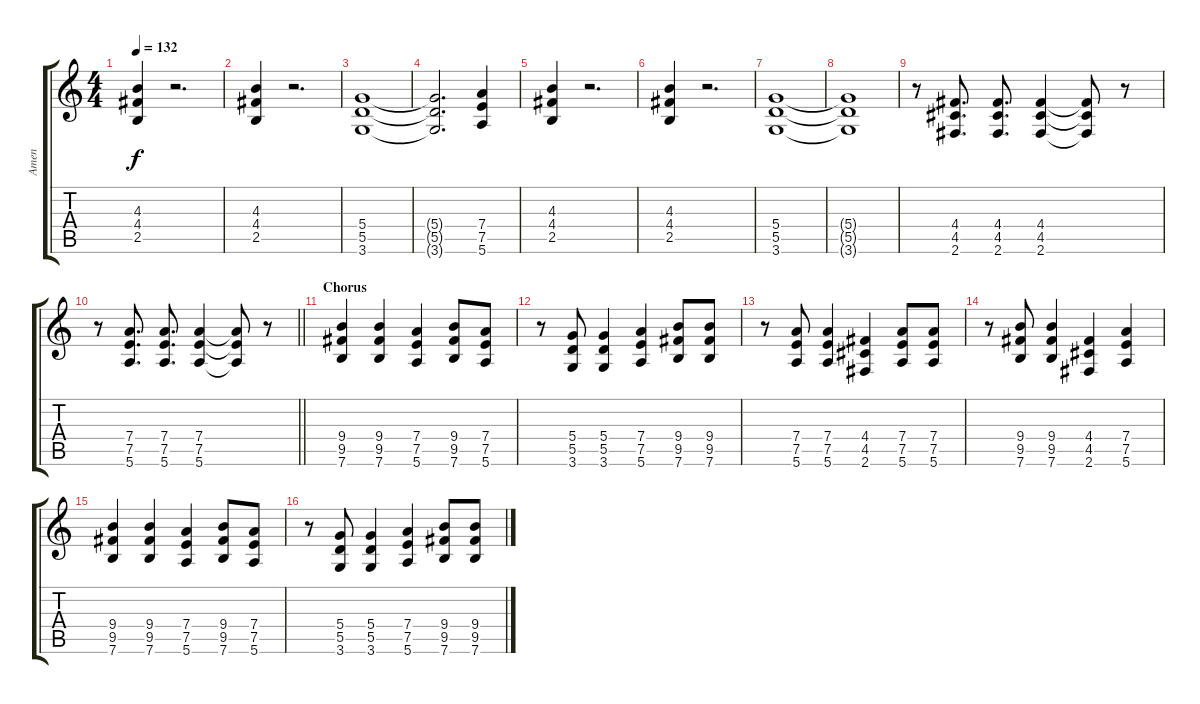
\track ("Amen" "Amen") {instrument distortionguitar}
\staff {score tabs}
\tuning (E4 B3 G3 D3 A2 E2) {hide}
\ts (4 4)
\tempo 132
\clef g2
\ks c
(4.3 4.4 2.5).4{dy f} r.2{d} |
(4.3 4.4 2.5).4 r.2{d} |
(5.4 5.5 3.6).1 |
(5.4{t} 5.5{t} 3.6{t}).2{d} (7.4 7.5 5.6).4 |
(4.3 4.4 2.5).4 r.2{d} |
(4.3 4.4 2.5).4 r.2{d} |
(5.4 5.5 3.6).1 |
(5.4{t} 5.5{t} 3.6{t}).1 |
r.8 (4.4 4.5 2.6).8{d} (4.4 4.5 2.6).8{d} (4.4 4.5 2.6).4 (4.4{t} 4.5{t} 2.6{t}).8 r.8 |
\barLineRight lightlight
r.8 (7.4 7.5 5.6).8{d} (7.4 7.5 5.6).8{d} (7.4 7.5 5.6).4 (7.4{t} 7.5{t} 5.6{t}).8 r.8 |
\section ("" "Chorus")
(9.4 9.5 7.6).4 (9.4 9.5 7.6).4 (7.4 7.5 5.6).4 (9.4 9.5 7.6).8 (7.4 7.5 5.6).8 |
r.8 (5.4 5.5 3.6).8 (5.4 5.5 3.6).4 (7.4 7.5 5.6).4 (9.4 9.5 7.6).8 (9.4 9.5 7.6).8 |
r.8 (7.4 7.5 5.6).8 (7.4 7.5 5.6).4 (4.4 4.5 2.6).4 (7.4 7.5 5.6).8 (7.4 7.5 5.6).8 |
r.8 (9.4 9.5 7.6).8 (9.4 9.5 7.6).4 (4.4 4.5 2.6).4 (7.4 7.5 5.6).4 |
(9.4 9.5 7.6).4 (9.4 9.5 7.6).4 (7.4 7.5 5.6).4 (9.4 9.5 7.6).8 (7.4 7.5 5.6).8 |
r.8 (5.4 5.5 3.6).8 (5.4 5.5 3.6).4 (7.4 7.5 5.6).4 (9.4 9.5 7.6).8 (9.4 9.5 7.6).8
